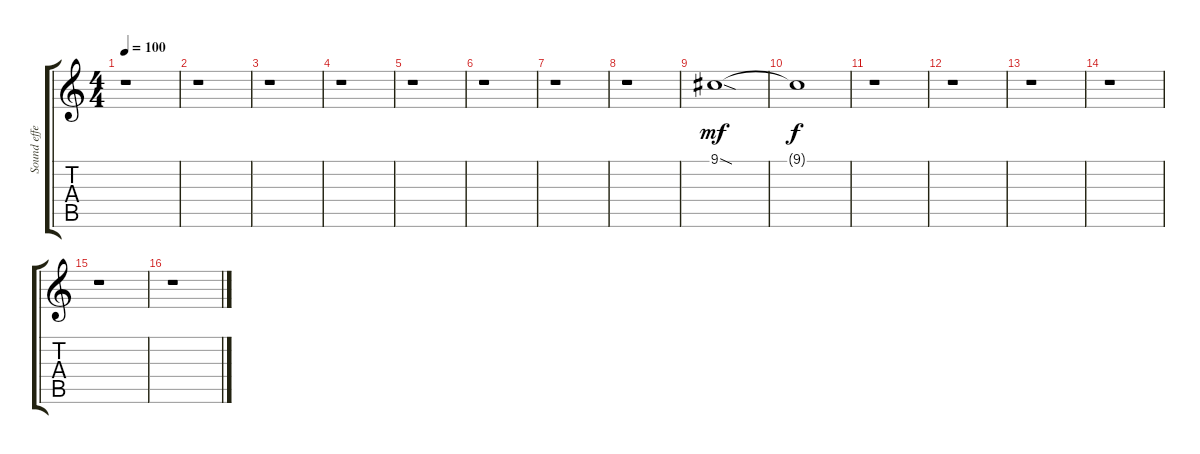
\track ("Sound effects" "Sound effe") {instrument applause}
\staff {score tabs}
\tuning (E4 B3 G3 D3 A2 E2) {hide}
\ts (4 4)
\tempo 100
\clef g2
\ks c
r.1{dy mf} |
r.1 |
r.1 |
r.1 |
r.1 |
r.1 |
r.1 |
r.1 |
9.1{sod}.1 |
9.1{t}.1{dy f} |
r.1 |
r.1 |
r.1 |
r.1 |
r.1 |
r.1
